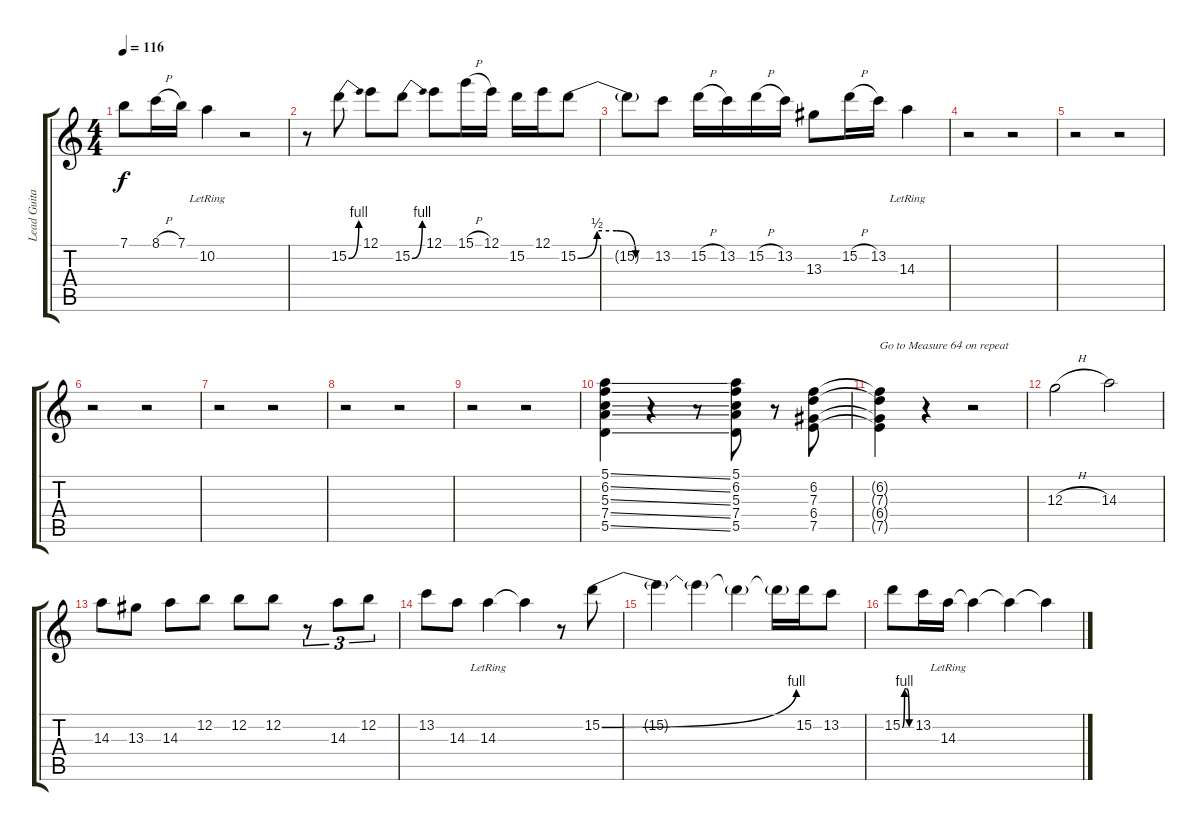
\track ("Lead Guitar" "Lead Guita") {instrument distortionguitar}
\staff {score tabs}
\tuning (E4 B3 G3 D3 A2 E2) {hide}
\ts (4 4)
\tempo 116
\clef g2
\ks c
7.1.8{dy f} 8.1{h}.16 7.1.16 10.2{lr}.4 r.2 |
r.8 15.2{be (bend 0 0 60 4)}.8 12.1.8 15.2{be (bend 0 0 60 4)}.8 12.1.8 15.1{h}.16 12.1.16 15.2.16 12.1.16 15.2{be (custom 0 0 15 2 30 2 45 0 60 0)}.8 |
15.2{t}.8 13.2.8 15.2{h}.16 13.2.16 15.2{h}.16 13.2.16 13.3.8 15.2{h}.16 13.2.16 14.3{lr}.4 |
r.2 r.2 |
r.2 r.2 |
r.2 r.2 |
r.2 r.2 |
r.2 r.2 |
r.2 r.2 |
(5.1{ss} 6.2{ss} 5.3{ss} 7.4{ss} 5.5{ss}).4 r.4 r.8 (5.1 6.2 5.3 7.4 5.5).8 r.8 (6.2 7.3 6.4 7.5).8 |
(6.2{t} 7.3{t} 6.4{t} 7.5{t}).4{txt "Go to Measure 64 on repeat"} r.4 r.2 |
12.3{h}.2 14.3.2 |
14.3.8 13.3.8 14.3.8 12.2.8 12.2.8 12.2.8 r.8{tu (3 2)} 14.3.8{tu (3 2)} 12.2.8{tu (3 2)} |
13.2.8 14.3.8 14.3{lr}.4 14.3{t}.4 r.8 15.2{be (bend 0 0 60 4)}.8 |
15.2{t}.4 15.2{t}.4 15.2{t}.4 15.2{t}.16 15.2.16 13.2.8 |
15.2{be (custom 0 0 15 4 30 4 45 0 60 0)}.8 13.2.16 14.3{lr}.16 14.3{t}.4 14.3{t}.4 14.3{t}.4
